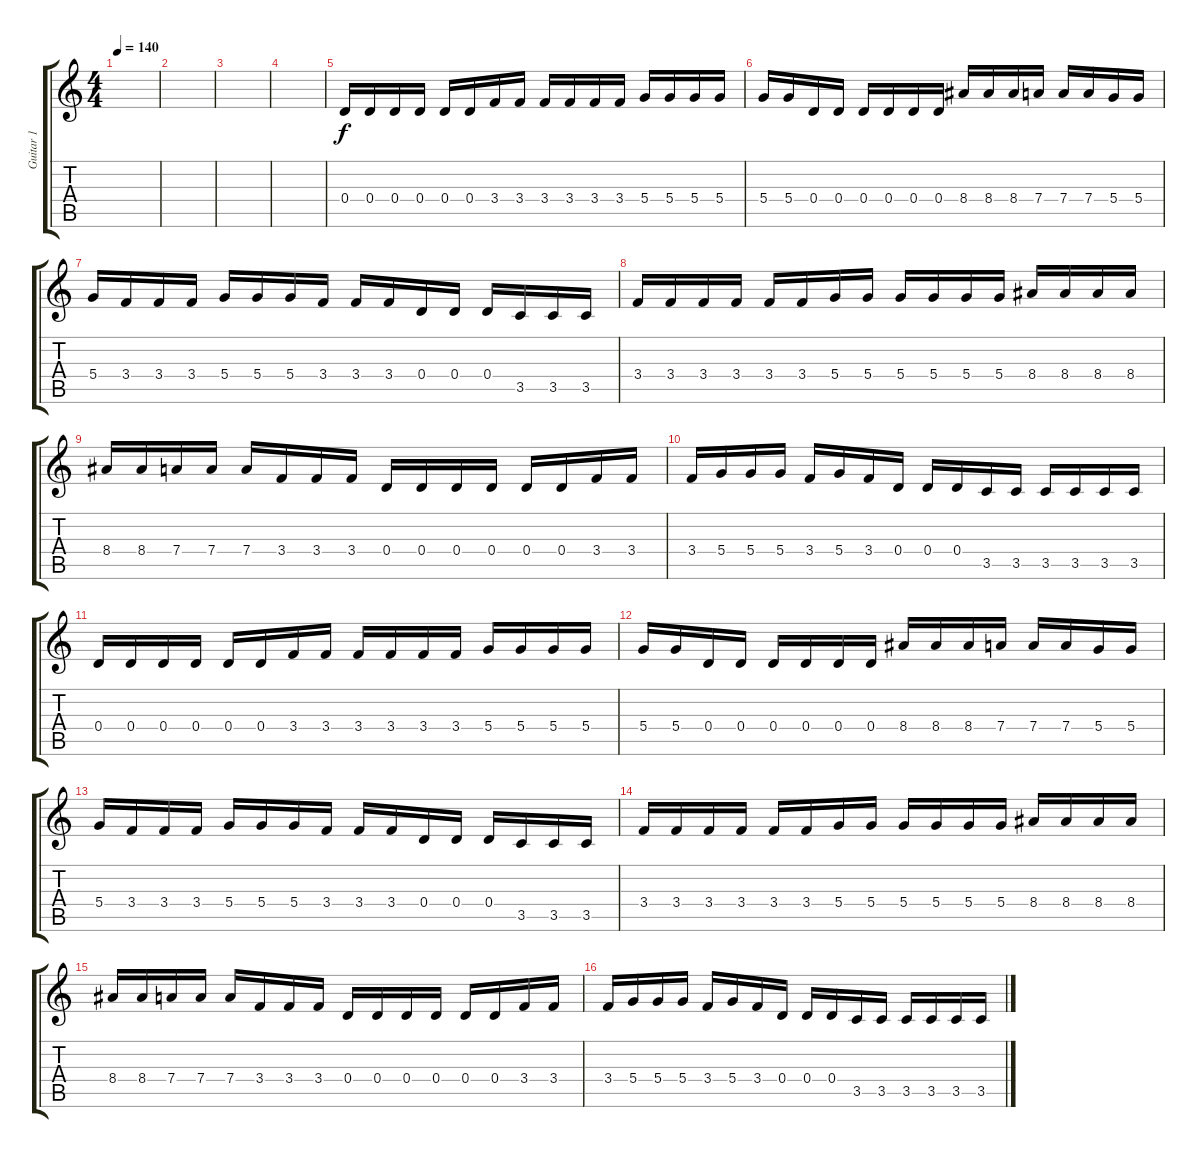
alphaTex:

\track ("Guitar 1" "Guitar 1") {instrument distortionguitar}
\staff {score tabs}
\tuning (E4 B3 G3 D3 A2 E2) {hide}
\ts (4 4)
\tempo 140
\clef g2
\ks c
|
|
|
|
0.4.16 0.4.16 0.4.16 0.4.16 0.4.16 0.4.16 3.4.16 3.4.16 3.4.16 3.4.16 3.4.16 3.4.16 5.4.16 5.4.16 5.4.16 5.4.16 |
5.4.16 5.4.16 0.4.16 0.4.16 0.4.16 0.4.16 0.4.16 0.4.16 8.4.16 8.4.16 8.4.16 7.4.16 7.4.16 7.4.16 5.4.16 5.4.16 |
5.4.16 3.4.16 3.4.16 3.4.16 5.4.16 5.4.16 5.4.16 3.4.16 3.4.16 3.4.16 0.4.16 0.4.16 0.4.16 3.5.16 3.5.16 3.5.16 |
3.4.16 3.4.16 3.4.16 3.4.16 3.4.16 3.4.16 5.4.16 5.4.16 5.4.16 5.4.16 5.4.16 5.4.16 8.4.16 8.4.16 8.4.16 8.4.16 |
8.4.16 8.4.16 7.4.16 7.4.16 7.4.16 3.4.16 3.4.16 3.4.16 0.4.16 0.4.16 0.4.16 0.4.16 0.4.16 0.4.16 3.4.16 3.4.16 |
3.4.16 5.4.16 5.4.16 5.4.16 3.4.16 5.4.16 3.4.16 0.4.16 0.4.16 0.4.16 3.5.16 3.5.16 3.5.16 3.5.16 3.5.16 3.5.16 |
0.4.16 0.4.16 0.4.16 0.4.16 0.4.16 0.4.16 3.4.16 3.4.16 3.4.16 3.4.16 3.4.16 3.4.16 5.4.16 5.4.16 5.4.16 5.4.16 |
5.4.16 5.4.16 0.4.16 0.4.16 0.4.16 0.4.16 0.4.16 0.4.16 8.4.16 8.4.16 8.4.16 7.4.16 7.4.16 7.4.16 5.4.16 5.4.16 |
5.4.16 3.4.16 3.4.16 3.4.16 5.4.16 5.4.16 5.4.16 3.4.16 3.4.16 3.4.16 0.4.16 0.4.16 0.4.16 3.5.16 3.5.16 3.5.16 |
3.4.16 3.4.16 3.4.16 3.4.16 3.4.16 3.4.16 5.4.16 5.4.16 5.4.16 5.4.16 5.4.16 5.4.16 8.4.16 8.4.16 8.4.16 8.4.16 |
8.4.16 8.4.16 7.4.16 7.4.16 7.4.16 3.4.16 3.4.16 3.4.16 0.4.16 0.4.16 0.4.16 0.4.16 0.4.16 0.4.16 3.4.16 3.4.16 |
3.4.16 5.4.16 5.4.16 5.4.16 3.4.16 5.4.16 3.4.16 0.4.16 0.4.16 0.4.16 3.5.16 3.5.16 3.5.16 3.5.16 3.5.16 3.5.16
